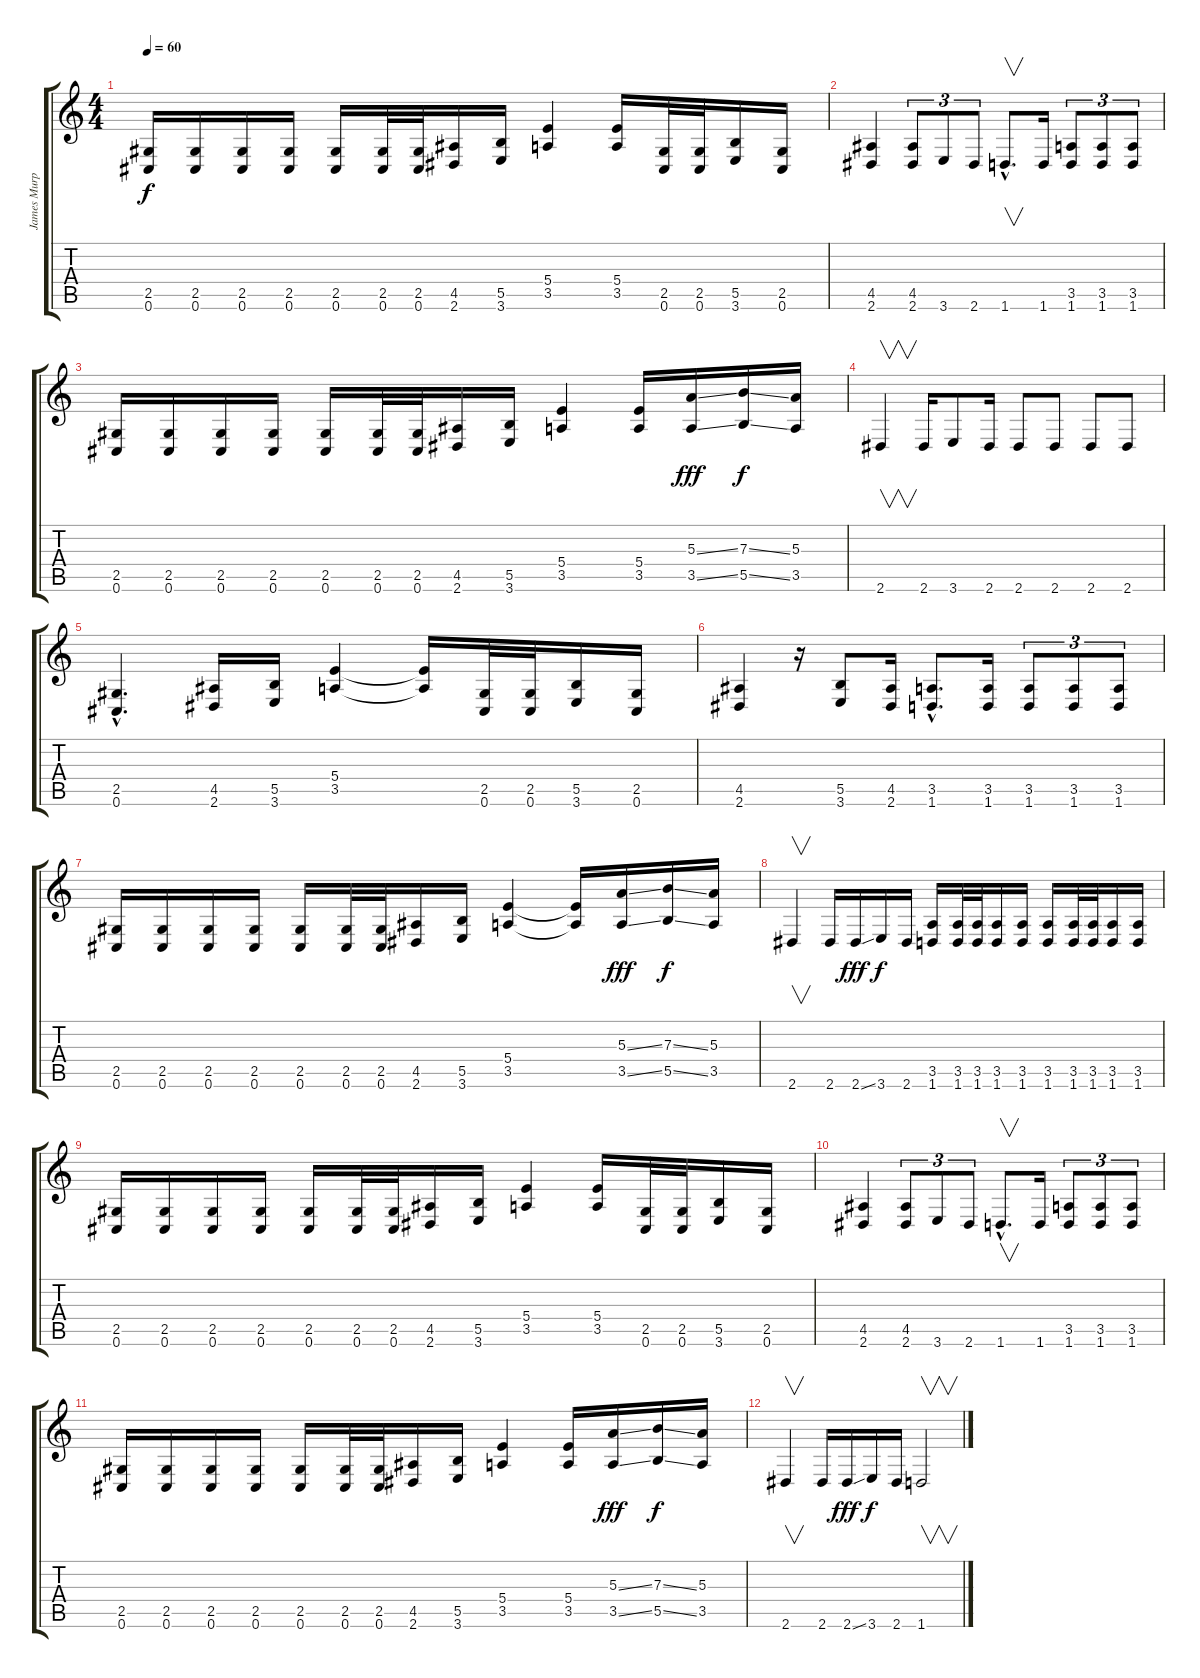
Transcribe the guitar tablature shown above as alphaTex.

\track ("James Murphy Distortion" "James Murp") {instrument distortionguitar}
\staff {score tabs}
\tuning (Db4 Ab3 E3 B2 Gb2 Db2) {hide}
\ts (4 4)
\tempo 60
\clef g2
\ks c
(2.5 0.6).16{dy f} (2.5 0.6).16 (2.5 0.6).16 (2.5 0.6).16 (2.5 0.6).16 (2.5 0.6).32 (2.5 0.6).32 (4.5 2.6).16 (5.5 3.6).16 (5.4 3.5).4 (5.4 3.5).16 (2.5 0.6).32 (2.5 0.6).32 (5.5 3.6).16 (2.5 0.6).16 |
(4.5 2.6).4 (4.5 2.6).8{tu (3 2)} 3.6.8{tu (3 2)} 2.6.8{tu (3 2)} 1.6{hac}.8{v d} 1.6.16 (3.5 1.6).8{tu (3 2)} (3.5 1.6).8{tu (3 2)} (3.5 1.6).8{tu (3 2)} |
(2.5 0.6).16 (2.5 0.6).16 (2.5 0.6).16 (2.5 0.6).16 (2.5 0.6).16 (2.5 0.6).32 (2.5 0.6).32 (4.5 2.6).16 (5.5 3.6).16 (5.4 3.5).4 (5.4 3.5).16 (5.3{ss} 3.5{ss}).16{dy fff} (7.3{ss} 5.5{ss}).16{dy f} (5.3 3.5).16 |
2.6.4{v} 2.6.16 3.6.8 2.6.16 2.6.8 2.6.8 2.6.8 2.6.8 |
(2.5{hac} 0.6{hac}).4{d} (4.5 2.6).16 (5.5 3.6).16 (5.4 3.5).4 (5.4{t} 3.5{t}).16 (2.5 0.6).32 (2.5 0.6).32 (5.5 3.6).16 (2.5 0.6).16 |
(4.5 2.6).4 r.16 (5.5 3.6).8 (4.5 2.6).16 (3.5{hac} 1.6{hac}).8{d} (3.5 1.6).16 (3.5 1.6).8{tu (3 2)} (3.5 1.6).8{tu (3 2)} (3.5 1.6).8{tu (3 2)} |
(2.5 0.6).16 (2.5 0.6).16 (2.5 0.6).16 (2.5 0.6).16 (2.5 0.6).16 (2.5 0.6).32 (2.5 0.6).32 (4.5 2.6).16 (5.5 3.6).16 (5.4 3.5).4 (5.4{t} 3.5{t}).16 (5.3{ss} 3.5{ss}).16{dy fff} (7.3{ss} 5.5{ss}).16{dy f} (5.3 3.5).16 |
2.6.4{v} 2.6.16 2.6{ss}.16{dy fff} 3.6.16{dy f} 2.6.16 (3.5 1.6).16 (3.5 1.6).32 (3.5 1.6).32 (3.5 1.6).16 (3.5 1.6).16 (3.5 1.6).16 (3.5 1.6).32 (3.5 1.6).32 (3.5 1.6).16 (3.5 1.6).16 |
(2.5 0.6).16 (2.5 0.6).16 (2.5 0.6).16 (2.5 0.6).16 (2.5 0.6).16 (2.5 0.6).32 (2.5 0.6).32 (4.5 2.6).16 (5.5 3.6).16 (5.4 3.5).4 (5.4 3.5).16 (2.5 0.6).32 (2.5 0.6).32 (5.5 3.6).16 (2.5 0.6).16 |
(4.5 2.6).4 (4.5 2.6).8{tu (3 2)} 3.6.8{tu (3 2)} 2.6.8{tu (3 2)} 1.6{hac}.8{v d} 1.6.16 (3.5 1.6).8{tu (3 2)} (3.5 1.6).8{tu (3 2)} (3.5 1.6).8{tu (3 2)} |
(2.5 0.6).16 (2.5 0.6).16 (2.5 0.6).16 (2.5 0.6).16 (2.5 0.6).16 (2.5 0.6).32 (2.5 0.6).32 (4.5 2.6).16 (5.5 3.6).16 (5.4 3.5).4 (5.4 3.5).16 (5.3{ss} 3.5{ss}).16{dy fff} (7.3{ss} 5.5{ss}).16{dy f} (5.3 3.5).16 |
2.6.4{v} 2.6.16 2.6{ss}.16{dy fff} 3.6.16{dy f} 2.6.16 1.6.2{v}
